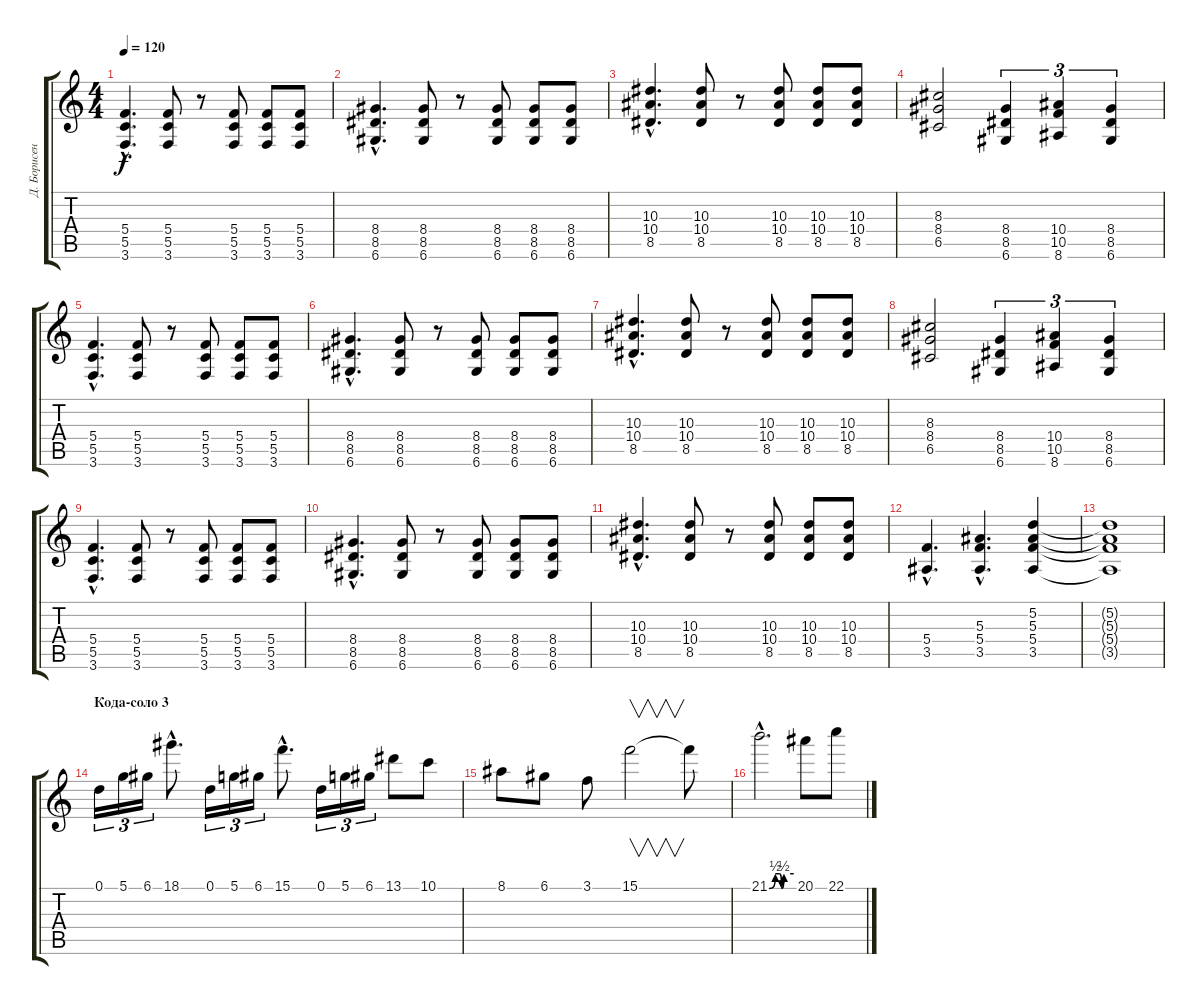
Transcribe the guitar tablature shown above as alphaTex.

\track ("Д. Борисенков" "Д. Борисен") {instrument distortionguitar}
\staff {score tabs}
\tuning (D4 A3 F3 C3 G2 D2) {hide}
\ts (4 4)
\tempo 120
\clef g2
\ks c
(5.4{hac} 5.5{hac} 3.6{hac}).4{d dy f} (5.4 5.5 3.6).8 r.8 (5.4 5.5 3.6).8 (5.4 5.5 3.6).8 (5.4 5.5 3.6).8 |
(8.4{hac} 8.5{hac} 6.6{hac}).4{d} (8.4 8.5 6.6).8 r.8 (8.4 8.5 6.6).8 (8.4 8.5 6.6).8 (8.4 8.5 6.6).8 |
(10.3{hac} 10.4{hac} 8.5{hac}).4{d} (10.3 10.4 8.5).8 r.8 (10.3 10.4 8.5).8 (10.3 10.4 8.5).8 (10.3 10.4 8.5).8 |
(8.3 8.4 6.5).2 (8.4 8.5 6.6).4{tu (3 2)} (10.4 10.5 8.6).4{tu (3 2)} (8.4 8.5 6.6).4{tu (3 2)} |
(5.4{hac} 5.5{hac} 3.6{hac}).4{d} (5.4 5.5 3.6).8 r.8 (5.4 5.5 3.6).8 (5.4 5.5 3.6).8 (5.4 5.5 3.6).8 |
(8.4{hac} 8.5{hac} 6.6{hac}).4{d} (8.4 8.5 6.6).8 r.8 (8.4 8.5 6.6).8 (8.4 8.5 6.6).8 (8.4 8.5 6.6).8 |
(10.3{hac} 10.4{hac} 8.5{hac}).4{d} (10.3 10.4 8.5).8 r.8 (10.3 10.4 8.5).8 (10.3 10.4 8.5).8 (10.3 10.4 8.5).8 |
(8.3 8.4 6.5).2 (8.4 8.5 6.6).4{tu (3 2)} (10.4 10.5 8.6).4{tu (3 2)} (8.4 8.5 6.6).4{tu (3 2)} |
(5.4{hac} 5.5{hac} 3.6{hac}).4{d} (5.4 5.5 3.6).8 r.8 (5.4 5.5 3.6).8 (5.4 5.5 3.6).8 (5.4 5.5 3.6).8 |
(8.4{hac} 8.5{hac} 6.6{hac}).4{d} (8.4 8.5 6.6).8 r.8 (8.4 8.5 6.6).8 (8.4 8.5 6.6).8 (8.4 8.5 6.6).8 |
(10.3{hac} 10.4{hac} 8.5{hac}).4{d} (10.3 10.4 8.5).8 r.8 (10.3 10.4 8.5).8 (10.3 10.4 8.5).8 (10.3 10.4 8.5).8 |
(5.4{hac} 3.5{hac}).4{d} (5.3{hac} 5.4{hac} 3.5{hac}).4{d} (5.2 5.3 5.4 3.5).4 |
(5.2{t} 5.3{t} 5.4{t} 3.5{t}).1 |
\section ("" "Кода-соло 3")
0.1.16{tu (3 2)} 5.1.16{tu (3 2)} 6.1.16{tu (3 2)} 18.1{hac}.8{d} 0.1.16{tu (3 2)} 5.1.16{tu (3 2)} 6.1.16{tu (3 2)} 15.1{hac}.8{d} 0.1.16{tu (3 2)} 5.1.16{tu (3 2)} 6.1.16{tu (3 2)} 13.1.8 10.1.8 |
8.1.8 6.1.8 3.1.8 15.1.2{v} 15.1{t}.8 |
21.1{be (custom 0 0 15 2 25 2 30 0 36 2 60 2) hac}.2{d} 20.1.8 22.1.8
